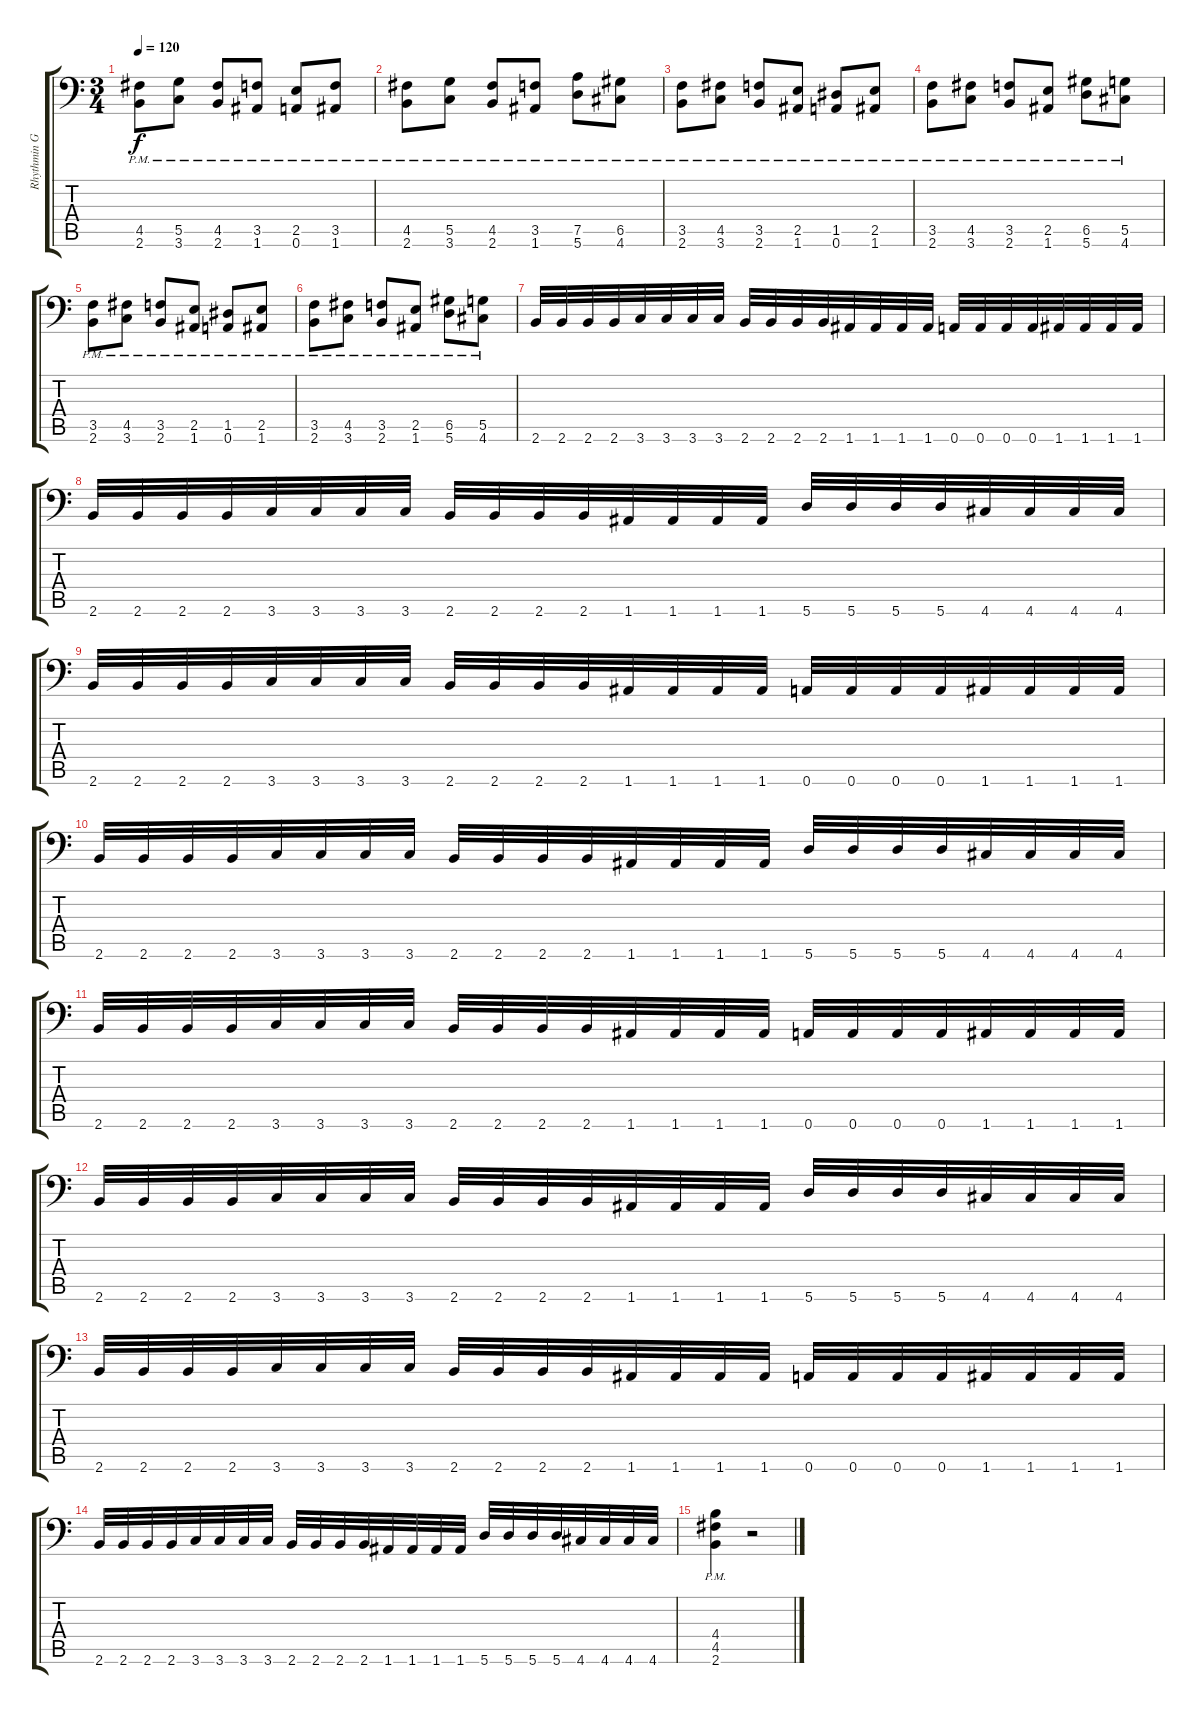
\track ("Rhythmin Guitar #2" "Rhythmin G") {instrument distortionguitar}
\staff {score tabs}
\tuning (A3 E3 C3 G2 D2 A1) {hide}
\ts (3 4)
\tempo 120
\clef f4
\ks c
(4.5{pm} 2.6{pm}).8{dy f} (5.5{pm} 3.6{pm}).8 (4.5{pm} 2.6{pm}).8 (3.5{pm} 1.6{pm}).8 (2.5{pm} 0.6{pm}).8 (3.5{pm} 1.6{pm}).8 |
(4.5{pm} 2.6{pm}).8 (5.5{pm} 3.6{pm}).8 (4.5{pm} 2.6{pm}).8 (3.5{pm} 1.6{pm}).8 (7.5{pm} 5.6{pm}).8 (6.5{pm} 4.6{pm}).8 |
(3.5{pm} 2.6{pm}).8 (4.5{pm} 3.6{pm}).8 (3.5{pm} 2.6{pm}).8 (2.5{pm} 1.6{pm}).8 (1.5{pm} 0.6{pm}).8 (2.5{pm} 1.6{pm}).8 |
(3.5{pm} 2.6{pm}).8 (4.5{pm} 3.6{pm}).8 (3.5{pm} 2.6{pm}).8 (2.5{pm} 1.6{pm}).8 (6.5{pm} 5.6{pm}).8 (5.5{pm} 4.6{pm}).8 |
(3.5{pm} 2.6{pm}).8 (4.5{pm} 3.6{pm}).8 (3.5{pm} 2.6{pm}).8 (2.5{pm} 1.6{pm}).8 (1.5{pm} 0.6{pm}).8 (2.5{pm} 1.6{pm}).8 |
(3.5{pm} 2.6{pm}).8 (4.5{pm} 3.6{pm}).8 (3.5{pm} 2.6{pm}).8 (2.5{pm} 1.6{pm}).8 (6.5{pm} 5.6{pm}).8 (5.5{pm} 4.6{pm}).8 |
2.6.32 2.6.32 2.6.32 2.6.32 3.6.32 3.6.32 3.6.32 3.6.32 2.6.32 2.6.32 2.6.32 2.6.32 1.6.32 1.6.32 1.6.32 1.6.32 0.6.32 0.6.32 0.6.32 0.6.32 1.6.32 1.6.32 1.6.32 1.6.32 |
2.6.32 2.6.32 2.6.32 2.6.32 3.6.32 3.6.32 3.6.32 3.6.32 2.6.32 2.6.32 2.6.32 2.6.32 1.6.32 1.6.32 1.6.32 1.6.32 5.6.32 5.6.32 5.6.32 5.6.32 4.6.32 4.6.32 4.6.32 4.6.32 |
2.6.32 2.6.32 2.6.32 2.6.32 3.6.32 3.6.32 3.6.32 3.6.32 2.6.32 2.6.32 2.6.32 2.6.32 1.6.32 1.6.32 1.6.32 1.6.32 0.6.32 0.6.32 0.6.32 0.6.32 1.6.32 1.6.32 1.6.32 1.6.32 |
2.6.32 2.6.32 2.6.32 2.6.32 3.6.32 3.6.32 3.6.32 3.6.32 2.6.32 2.6.32 2.6.32 2.6.32 1.6.32 1.6.32 1.6.32 1.6.32 5.6.32 5.6.32 5.6.32 5.6.32 4.6.32 4.6.32 4.6.32 4.6.32 |
2.6.32 2.6.32 2.6.32 2.6.32 3.6.32 3.6.32 3.6.32 3.6.32 2.6.32 2.6.32 2.6.32 2.6.32 1.6.32 1.6.32 1.6.32 1.6.32 0.6.32 0.6.32 0.6.32 0.6.32 1.6.32 1.6.32 1.6.32 1.6.32 |
2.6.32 2.6.32 2.6.32 2.6.32 3.6.32 3.6.32 3.6.32 3.6.32 2.6.32 2.6.32 2.6.32 2.6.32 1.6.32 1.6.32 1.6.32 1.6.32 5.6.32 5.6.32 5.6.32 5.6.32 4.6.32 4.6.32 4.6.32 4.6.32 |
2.6.32 2.6.32 2.6.32 2.6.32 3.6.32 3.6.32 3.6.32 3.6.32 2.6.32 2.6.32 2.6.32 2.6.32 1.6.32 1.6.32 1.6.32 1.6.32 0.6.32 0.6.32 0.6.32 0.6.32 1.6.32 1.6.32 1.6.32 1.6.32 |
2.6.32 2.6.32 2.6.32 2.6.32 3.6.32 3.6.32 3.6.32 3.6.32 2.6.32 2.6.32 2.6.32 2.6.32 1.6.32 1.6.32 1.6.32 1.6.32 5.6.32 5.6.32 5.6.32 5.6.32 4.6.32 4.6.32 4.6.32 4.6.32 |
(4.4{pm} 4.5{pm} 2.6{pm}).4 r.2
